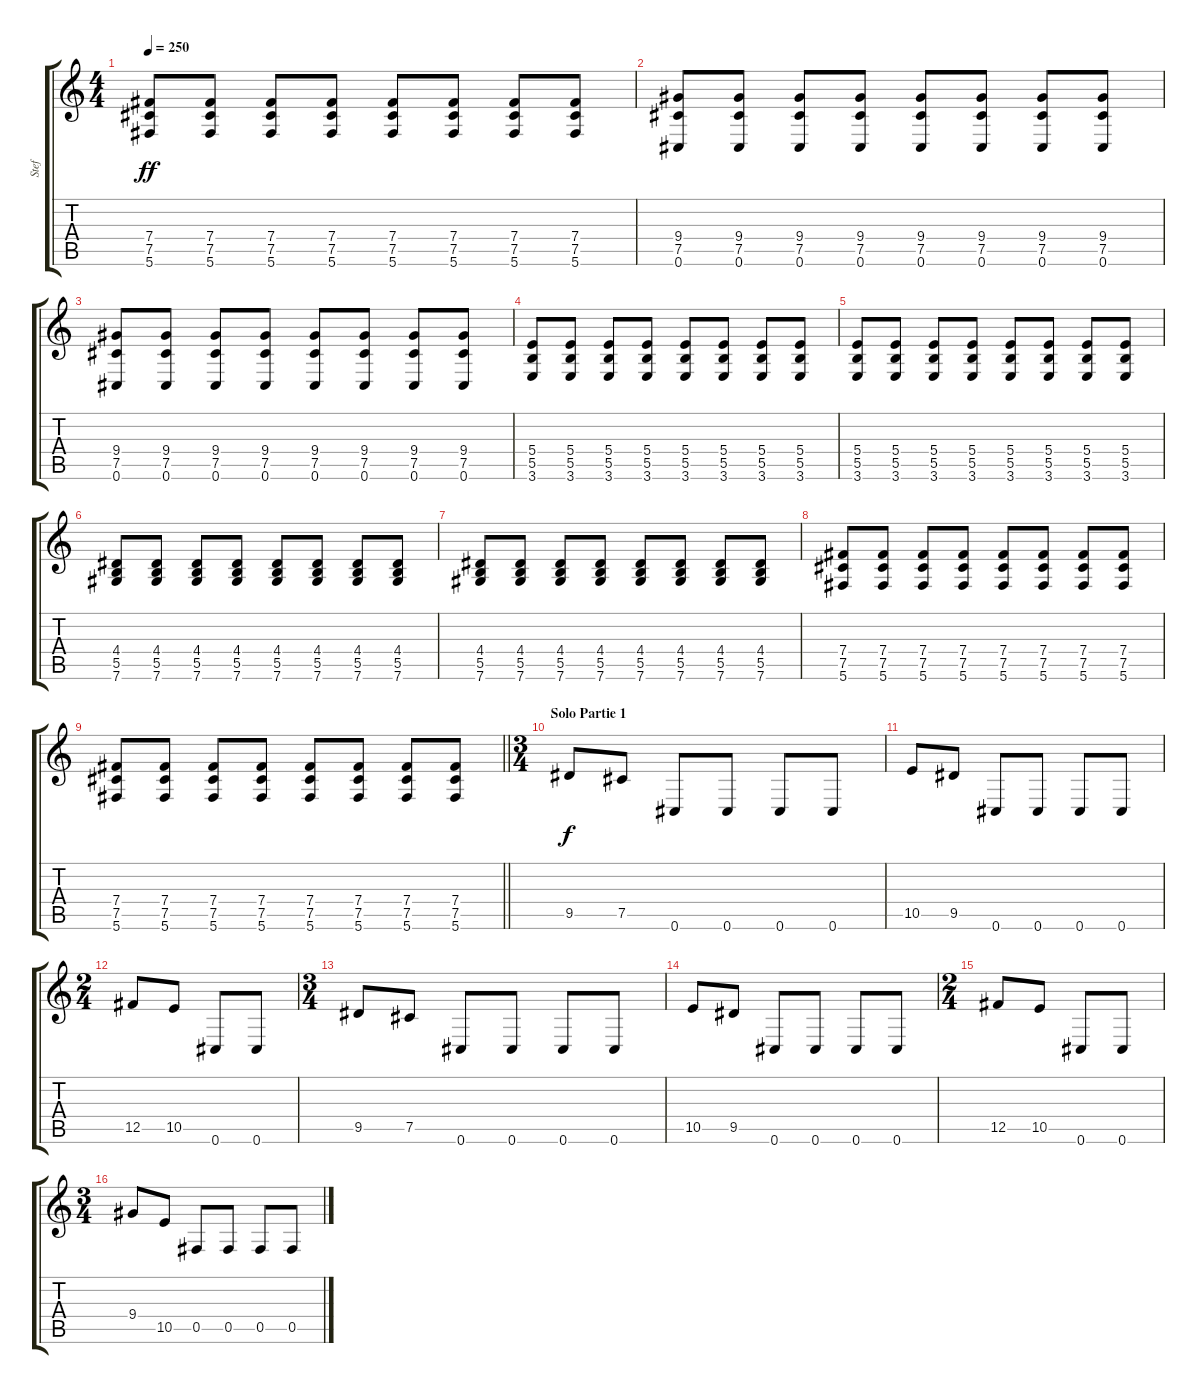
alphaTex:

\track ("Stef" "Stef") {instrument distortionguitar}
\staff {score tabs}
\tuning (Db4 Ab3 E3 B2 Gb2 Db2) {hide}
\ts (4 4)
\tempo 250
\clef g2
\ks c
(7.4 7.5 5.6).8{dy ff} (7.4 7.5 5.6).8 (7.4 7.5 5.6).8 (7.4 7.5 5.6).8 (7.4 7.5 5.6).8 (7.4 7.5 5.6).8 (7.4 7.5 5.6).8 (7.4 7.5 5.6).8 |
(9.4 7.5 0.6).8 (9.4 7.5 0.6).8 (9.4 7.5 0.6).8 (9.4 7.5 0.6).8 (9.4 7.5 0.6).8 (9.4 7.5 0.6).8 (9.4 7.5 0.6).8 (9.4 7.5 0.6).8 |
(9.4 7.5 0.6).8 (9.4 7.5 0.6).8 (9.4 7.5 0.6).8 (9.4 7.5 0.6).8 (9.4 7.5 0.6).8 (9.4 7.5 0.6).8 (9.4 7.5 0.6).8 (9.4 7.5 0.6).8 |
(5.4 5.5 3.6).8 (5.4 5.5 3.6).8 (5.4 5.5 3.6).8 (5.4 5.5 3.6).8 (5.4 5.5 3.6).8 (5.4 5.5 3.6).8 (5.4 5.5 3.6).8 (5.4 5.5 3.6).8 |
(5.4 5.5 3.6).8 (5.4 5.5 3.6).8 (5.4 5.5 3.6).8 (5.4 5.5 3.6).8 (5.4 5.5 3.6).8 (5.4 5.5 3.6).8 (5.4 5.5 3.6).8 (5.4 5.5 3.6).8 |
(4.4 5.5 7.6).8 (4.4 5.5 7.6).8 (4.4 5.5 7.6).8 (4.4 5.5 7.6).8 (4.4 5.5 7.6).8 (4.4 5.5 7.6).8 (4.4 5.5 7.6).8 (4.4 5.5 7.6).8 |
(4.4 5.5 7.6).8 (4.4 5.5 7.6).8 (4.4 5.5 7.6).8 (4.4 5.5 7.6).8 (4.4 5.5 7.6).8 (4.4 5.5 7.6).8 (4.4 5.5 7.6).8 (4.4 5.5 7.6).8 |
(7.4 7.5 5.6).8 (7.4 7.5 5.6).8 (7.4 7.5 5.6).8 (7.4 7.5 5.6).8 (7.4 7.5 5.6).8 (7.4 7.5 5.6).8 (7.4 7.5 5.6).8 (7.4 7.5 5.6).8 |
\barLineRight lightlight
(7.4 7.5 5.6).8 (7.4 7.5 5.6).8 (7.4 7.5 5.6).8 (7.4 7.5 5.6).8 (7.4 7.5 5.6).8 (7.4 7.5 5.6).8 (7.4 7.5 5.6).8 (7.4 7.5 5.6).8 |
\ts (3 4)
\section ("" "Solo Partie 1")
9.5.8{dy f} 7.5.8 0.6.8 0.6.8 0.6.8 0.6.8 |
10.5.8 9.5.8 0.6.8 0.6.8 0.6.8 0.6.8 |
\ts (2 4)
12.5.8 10.5.8 0.6.8 0.6.8 |
\ts (3 4)
9.5.8 7.5.8 0.6.8 0.6.8 0.6.8 0.6.8 |
10.5.8 9.5.8 0.6.8 0.6.8 0.6.8 0.6.8 |
\ts (2 4)
12.5.8 10.5.8 0.6.8 0.6.8 |
\ts (3 4)
9.4.8 10.5.8 0.5.8 0.5.8 0.5.8 0.5.8
